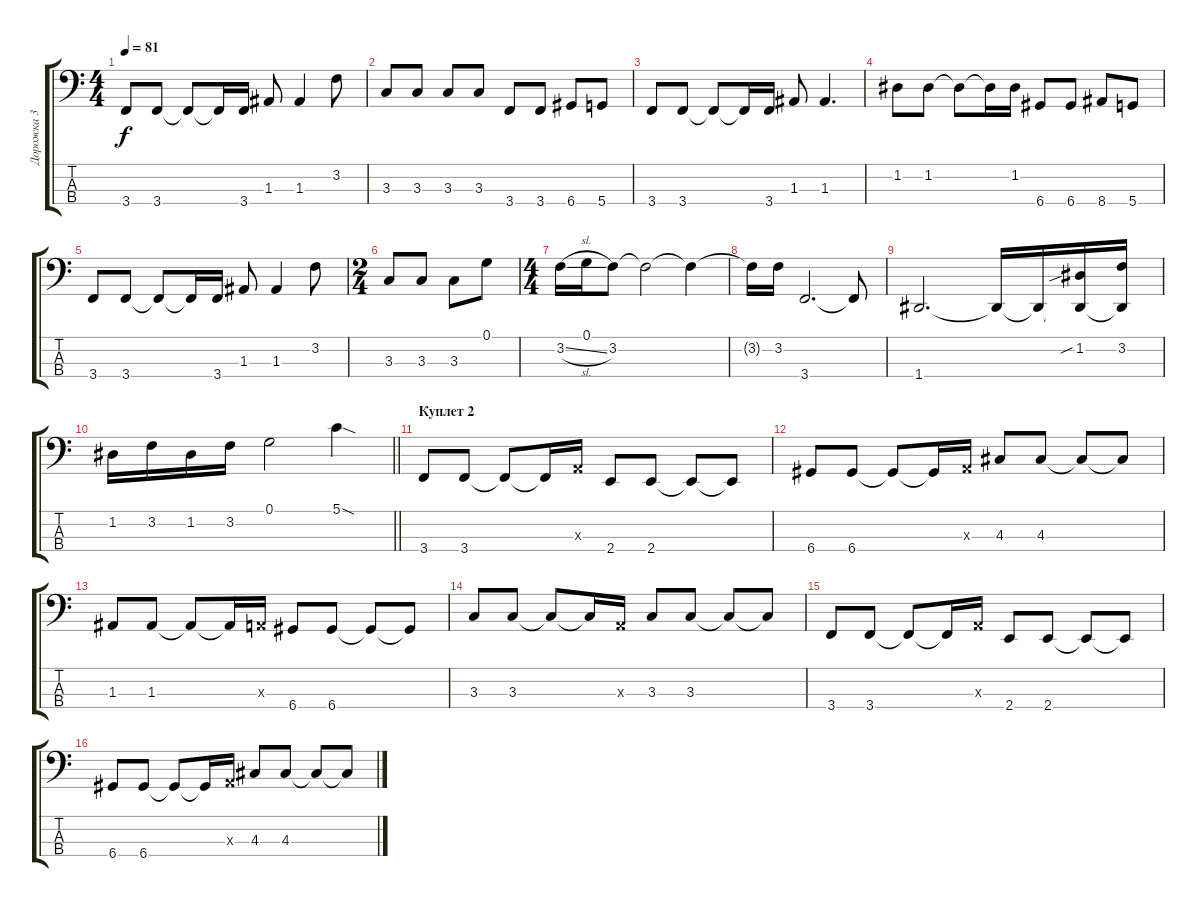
\track ("Дорожка 3" "Дорожка 3") {instrument electricbassfinger}
\staff {score tabs}
\tuning (G2 D2 A1 D1) {hide}
\ts (4 4)
\tempo 81
\clef f4
\ks c
3.4.8{dy f} 3.4.8 3.4{t}.8 3.4{t}.16 3.4.16 1.3.8 1.3.4 3.2.8 |
3.3.8 3.3.8 3.3.8 3.3.8 3.4.8 3.4.8 6.4.8 5.4.8 |
3.4.8 3.4.8 3.4{t}.8 3.4{t}.16 3.4.16 1.3.8 1.3.4{d} |
1.2.8 1.2.8 1.2{t}.8 1.2{t}.16 1.2.16 6.4.8 6.4.8 8.4.8 5.4.8 |
3.4.8 3.4.8 3.4{t}.8 3.4{t}.16 3.4.16 1.3.8 1.3.4 3.2.8 |
\ts (2 4)
3.3.8 3.3.8 3.3.8 0.1.8 |
\ts (4 4)
3.2{sl}.16 0.1.16 3.2.8 3.2{t}.2 3.2{t}.4 |
3.2{t}.16 3.2.16 3.4.2{d} 3.4{t}.8 |
1.4.2{d} 1.4{t}.16 1.4{t}.16 (1.2{sib} 1.4{t}).16 (3.2 1.4{t}).16 |
\barLineRight lightlight
1.2.16 3.2.16 1.2.16 3.2.16 0.1.2 5.1{sod}.4 |
\section ("" "Куплет 2")
3.4.8 3.4.8 3.4{t}.8 3.4{t}.16 0.3{x}.16 2.4.8 2.4.8 2.4{t}.8 2.4{t}.8 |
6.4.8 6.4.8 6.4{t}.8 6.4{t}.16 0.3{x}.16 4.3.8 4.3.8 4.3{t}.8 4.3{t}.8 |
1.3.8 1.3.8 1.3{t}.8 1.3{t}.16 0.3{x}.16 6.4.8 6.4.8 6.4{t}.8 6.4{t}.8 |
3.3.8 3.3.8 3.3{t}.8 3.3{t}.16 0.3{x}.16 3.3.8 3.3.8 3.3{t}.8 3.3{t}.8 |
3.4.8 3.4.8 3.4{t}.8 3.4{t}.16 0.3{x}.16 2.4.8 2.4.8 2.4{t}.8 2.4{t}.8 |
6.4.8 6.4.8 6.4{t}.8 6.4{t}.16 0.3{x}.16 4.3.8 4.3.8 4.3{t}.8 4.3{t}.8
